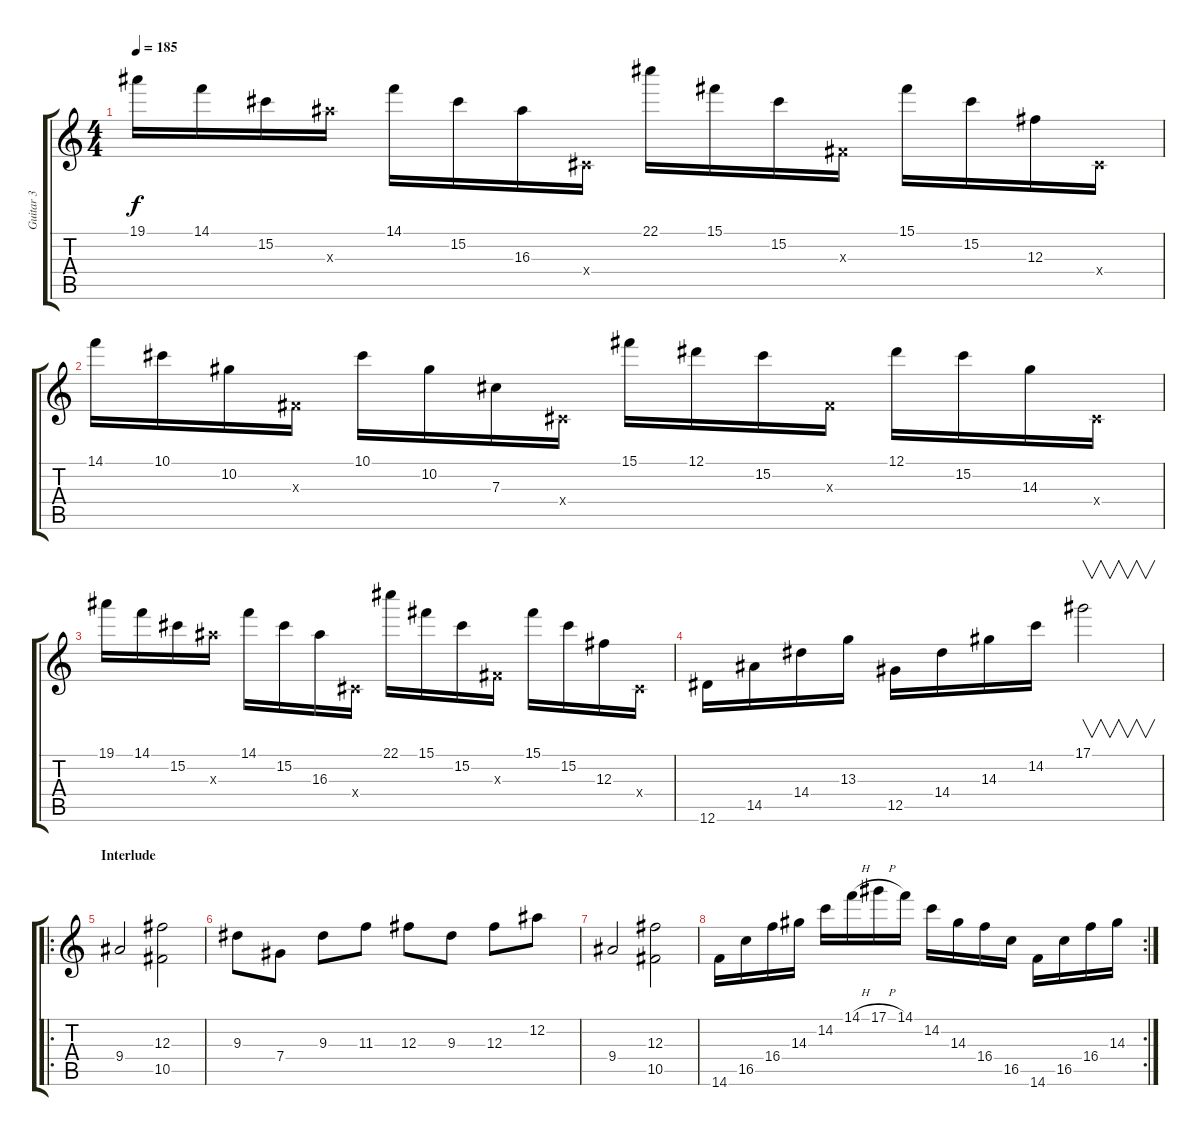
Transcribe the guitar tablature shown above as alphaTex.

\track ("Guitar 3" "Guitar 3") {instrument distortionguitar}
\staff {score tabs}
\tuning (Eb4 Bb3 Gb3 Db3 Ab2 Eb2) {hide}
\ts (4 4)
\tempo 185
\clef g2
\ks c
19.1.16{dy f} 14.1.16 15.2.16 16.3{x}.16 14.1.16 15.2.16 16.3.16 0.4{x}.16 22.1.16 15.1.16 15.2.16 0.3{x}.16 15.1.16 15.2.16 12.3.16 0.4{x}.16 |
14.1.16 10.1.16 10.2.16 0.3{x}.16 10.1.16 10.2.16 7.3.16 0.4{x}.16 15.1.16 12.1.16 15.2.16 0.3{x}.16 12.1.16 15.2.16 14.3.16 0.4{x}.16 |
19.1.16 14.1.16 15.2.16 16.3{x}.16 14.1.16 15.2.16 16.3.16 0.4{x}.16 22.1.16 15.1.16 15.2.16 0.3{x}.16 15.1.16 15.2.16 12.3.16 0.4{x}.16 |
12.6.16 14.5.16 14.4.16 13.3.16 12.5.16 14.4.16 14.3.16 14.2.16 17.1.2{v} |
\ro
\section ("" "Interlude")
9.4.2 (12.3 10.5).2 |
9.3.8 7.4.8 9.3.8 11.3.8 12.3.8 9.3.8 12.3.8 12.2.8 |
9.4.2 (12.3 10.5).2 |
\rc 2
14.6.16 16.5.16 16.4.16 14.3.16 14.2.16 14.1{h}.16 17.1{h}.16 14.1.16 14.2.16 14.3.16 16.4.16 16.5.16 14.6.16 16.5.16 16.4.16 14.3.16
